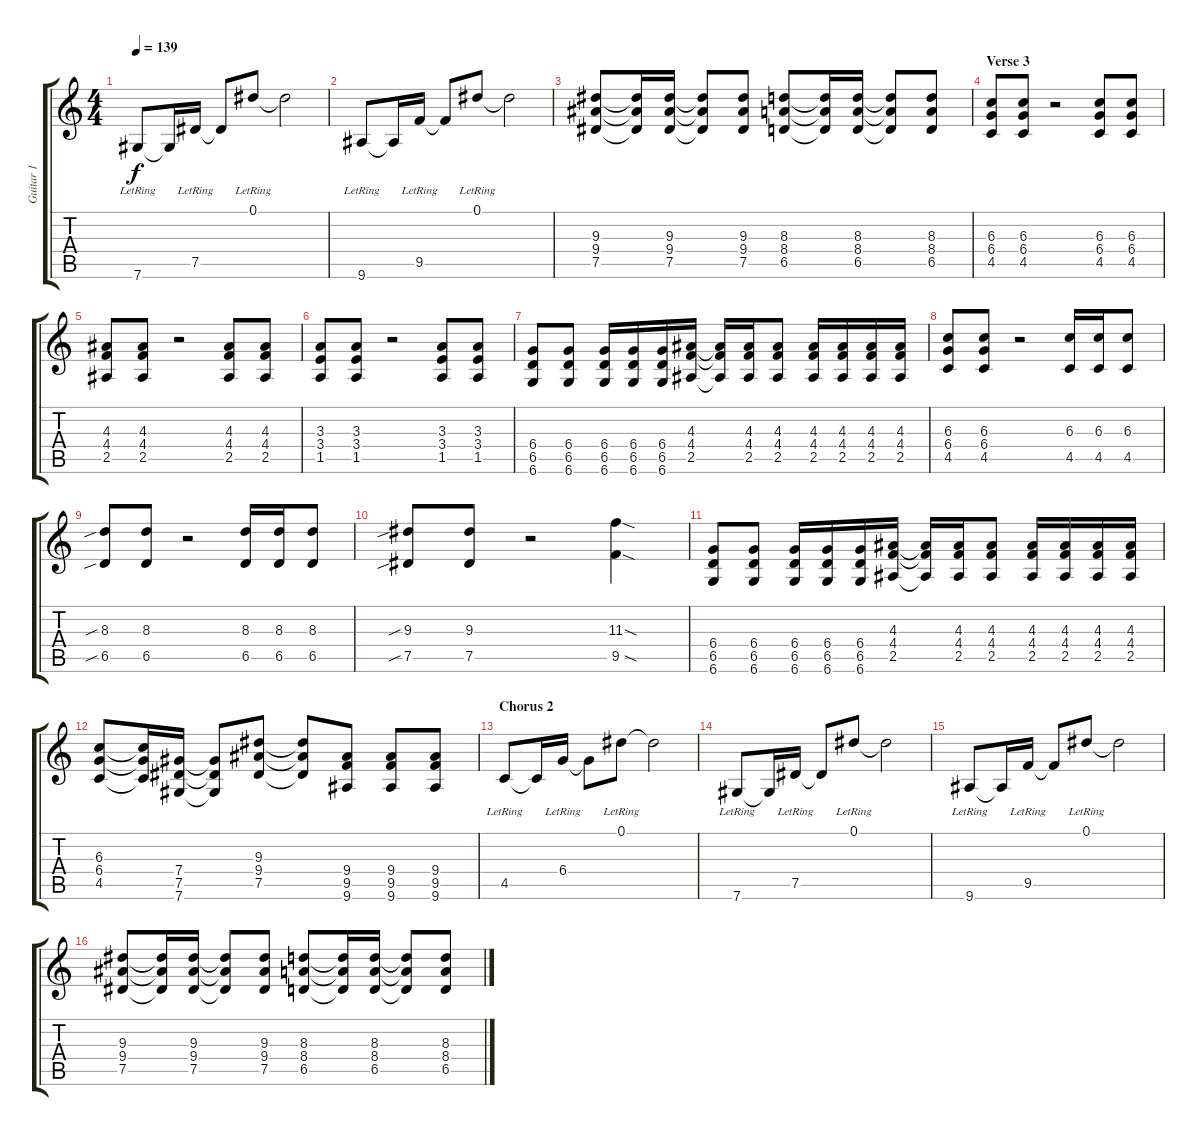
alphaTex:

\track ("Guitar 1" "Guitar 1") {instrument distortionguitar}
\staff {score tabs}
\tuning (Eb4 Bb3 Gb3 Db3 Ab2 Db2) {hide}
\ts (4 4)
\tempo 139
\clef g2
\ks c
7.6{lr}.8{dy f} 7.6{t}.16 7.5{lr}.16 7.5{t}.8 0.1{lr}.8 0.1{t}.2 |
9.6{lr}.8 9.6{t}.16 9.5{lr}.16 9.5{t}.8 0.1{lr}.8 0.1{t}.2 |
(9.3 9.4 7.5).8 (9.3{t} 9.4{t} 7.5{t}).16 (9.3 9.4 7.5).16 (9.3{t} 9.4{t} 7.5{t}).8 (9.3 9.4 7.5).8 (8.3 8.4 6.5).8 (8.3{t} 8.4{t} 6.5{t}).16 (8.3 8.4 6.5).16 (8.3{t} 8.4{t} 6.5{t}).8 (8.3 8.4 6.5).8 |
\section ("" "Verse 3")
(6.3 6.4 4.5).8 (6.3 6.4 4.5).8 r.2 (6.3 6.4 4.5).8 (6.3 6.4 4.5).8 |
(4.3 4.4 2.5).8 (4.3 4.4 2.5).8 r.2 (4.3 4.4 2.5).8 (4.3 4.4 2.5).8 |
(3.3 3.4 1.5).8 (3.3 3.4 1.5).8 r.2 (3.3 3.4 1.5).8 (3.3 3.4 1.5).8 |
(6.4 6.5 6.6).8 (6.4 6.5 6.6).8 (6.4 6.5 6.6).16 (6.4 6.5 6.6).16 (6.4 6.5 6.6).16 (4.3 4.4 2.5).16 (4.3{t} 4.4{t} 2.5{t}).16 (4.3 4.4 2.5).16 (4.3 4.4 2.5).8 (4.3 4.4 2.5).16 (4.3 4.4 2.5).16 (4.3 4.4 2.5).16 (4.3 4.4 2.5).16 |
(6.3 6.4 4.5).8 (6.3 6.4 4.5).8 r.2 (6.3 4.5).16 (6.3 4.5).16 (6.3 4.5).8 |
(8.3{sib} 6.5{sib}).8 (8.3 6.5).8 r.2 (8.3 6.5).16 (8.3 6.5).16 (8.3 6.5).8 |
(9.3{sib} 7.5{sib}).8 (9.3 7.5).8 r.2 (11.3{sod} 9.5{sod}).4 |
(6.4 6.5 6.6).8 (6.4 6.5 6.6).8 (6.4 6.5 6.6).16 (6.4 6.5 6.6).16 (6.4 6.5 6.6).16 (4.3 4.4 2.5).16 (4.3{t} 4.4{t} 2.5{t}).16 (4.3 4.4 2.5).16 (4.3 4.4 2.5).8 (4.3 4.4 2.5).16 (4.3 4.4 2.5).16 (4.3 4.4 2.5).16 (4.3 4.4 2.5).16 |
(6.3 6.4 4.5).8 (6.3{t} 6.4{t} 4.5{t}).16 (7.4 7.5 7.6).16 (7.4{t} 7.5{t} 7.6{t}).8 (9.3 9.4 7.5).8 (9.3{t} 9.4{t} 7.5{t}).8 (9.4 9.5 9.6).8 (9.4 9.5 9.6).8 (9.4 9.5 9.6).8 |
\section ("" "Chorus 2")
4.5{lr}.8 4.5{t}.16 6.4{lr}.16 6.4{t}.8 0.1{lr}.8 0.1{t}.2 |
7.6{lr}.8 7.6{t}.16 7.5{lr}.16 7.5{t}.8 0.1{lr}.8 0.1{t}.2 |
9.6{lr}.8 9.6{t}.16 9.5{lr}.16 9.5{t}.8 0.1{lr}.8 0.1{t}.2 |
(9.3 9.4 7.5).8 (9.3{t} 9.4{t} 7.5{t}).16 (9.3 9.4 7.5).16 (9.3{t} 9.4{t} 7.5{t}).8 (9.3 9.4 7.5).8 (8.3 8.4 6.5).8 (8.3{t} 8.4{t} 6.5{t}).16 (8.3 8.4 6.5).16 (8.3{t} 8.4{t} 6.5{t}).8 (8.3 8.4 6.5).8
